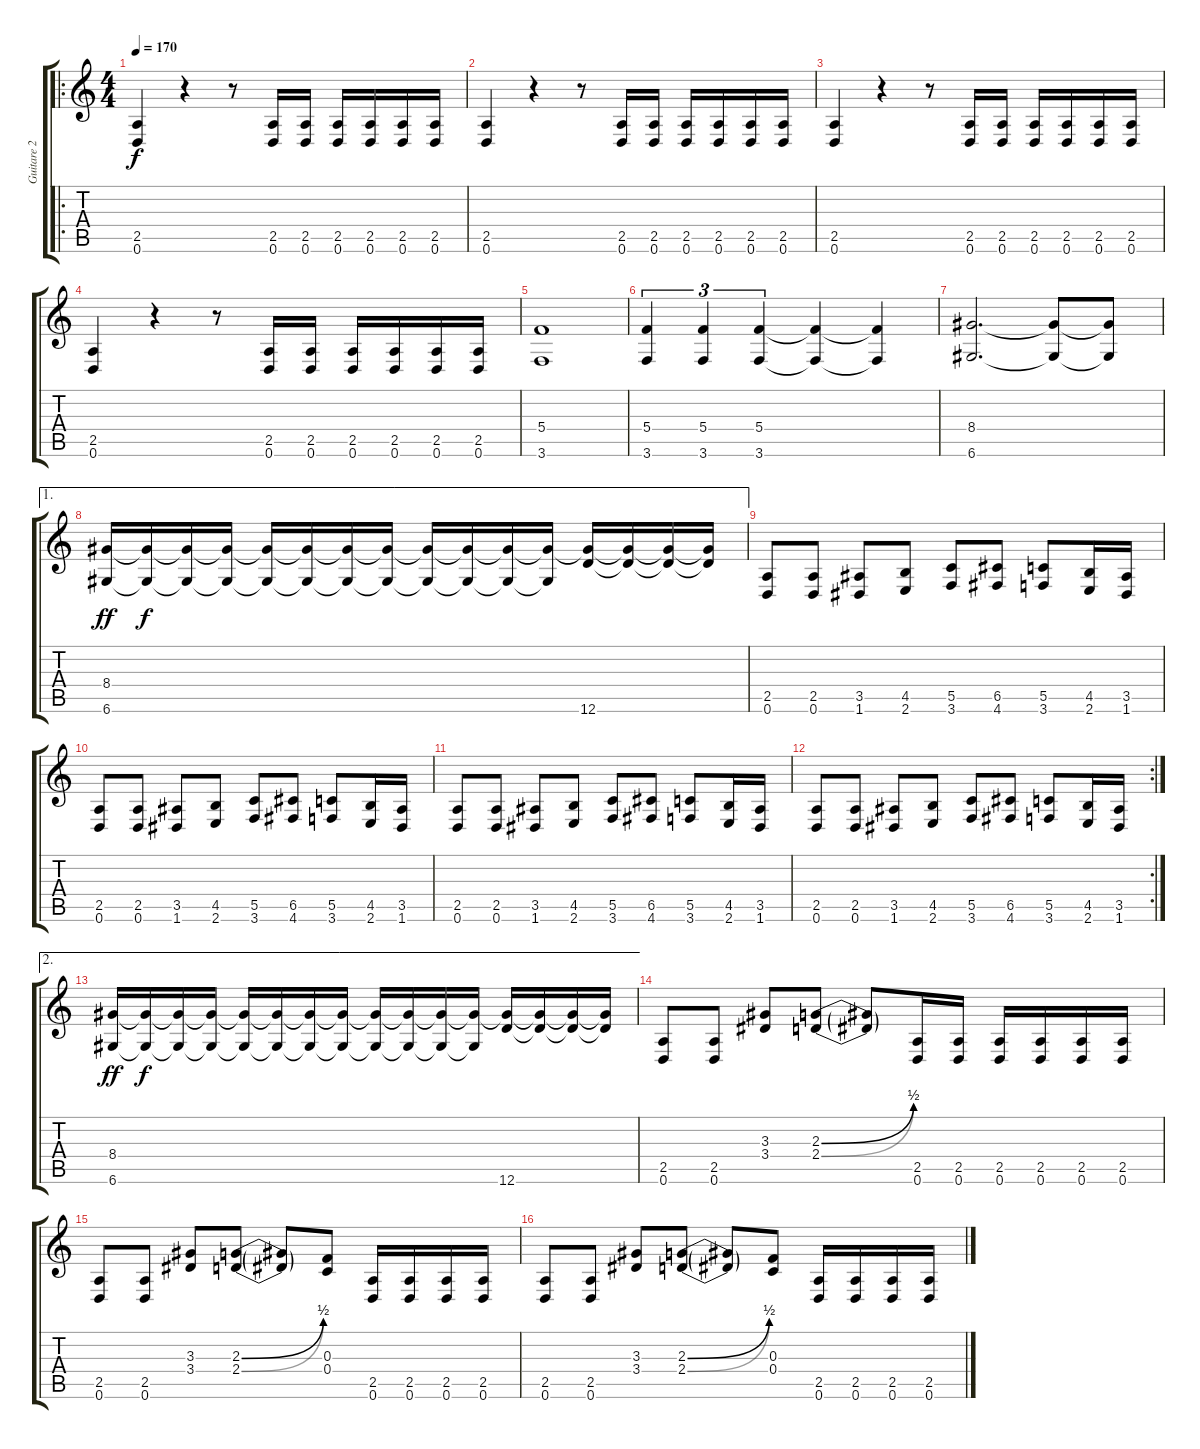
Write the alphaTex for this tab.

\track ("Guitare 2" "Guitare 2") {instrument overdrivenguitar}
\staff {score tabs}
\tuning (D4 A3 F3 C3 G2 D2) {hide}
\ro
\ts (4 4)
\tempo 170
\clef g2
\ks c
(2.5 0.6).4{dy f} r.4 r.8 (2.5 0.6).16 (2.5 0.6).16 (2.5 0.6).16 (2.5 0.6).16 (2.5 0.6).16 (2.5 0.6).16 |
(2.5 0.6).4 r.4 r.8 (2.5 0.6).16 (2.5 0.6).16 (2.5 0.6).16 (2.5 0.6).16 (2.5 0.6).16 (2.5 0.6).16 |
(2.5 0.6).4 r.4 r.8 (2.5 0.6).16 (2.5 0.6).16 (2.5 0.6).16 (2.5 0.6).16 (2.5 0.6).16 (2.5 0.6).16 |
(2.5 0.6).4 r.4 r.8 (2.5 0.6).16 (2.5 0.6).16 (2.5 0.6).16 (2.5 0.6).16 (2.5 0.6).16 (2.5 0.6).16 |
(5.4 3.6).1 |
(5.4 3.6).4{tu (3 2)} (5.4 3.6).4{tu (3 2)} (5.4 3.6).4{tu (3 2)} (5.4{t} 3.6{t}).4 (5.4{t} 3.6{t}).4 |
(8.4 6.6).2{d} (8.4{t} 6.6{t}).8 (8.4{t} 6.6{t}).8 |
\ae 1
(8.4 6.6).16{dy ff} (8.4{t} 6.6{t}).16{dy f volume 9} (8.4{t} 6.6{t}).16{volume 0} (8.4{t} 6.6{t}).16{volume 9} (8.4{t} 6.6{t}).16{volume 0} (8.4{t} 6.6{t}).16{volume 9} (8.4{t} 6.6{t}).16{volume 0} (8.4{t} 6.6{t}).16{volume 0} (8.4{t} 6.6{t}).16{volume 9} (8.4{t} 6.6{t}).16{volume 0} (8.4{t} 6.6{t}).16{volume 9} (8.4{t} 6.6{t}).16{volume 0} (8.4{t} 12.6).16{volume 9} (8.4{t} 12.6{t}).16{volume 0} (8.4{t} 12.6{t}).16{volume 9} (8.4{t} 12.6{t}).16 |
(2.5 0.6).8 (2.5 0.6).8 (3.5 1.6).8 (4.5 2.6).8 (5.5 3.6).8 (6.5 4.6).8 (5.5 3.6).8 (4.5 2.6).16 (3.5 1.6).16 |
(2.5 0.6).8 (2.5 0.6).8 (3.5 1.6).8 (4.5 2.6).8 (5.5 3.6).8 (6.5 4.6).8 (5.5 3.6).8 (4.5 2.6).16 (3.5 1.6).16 |
(2.5 0.6).8 (2.5 0.6).8 (3.5 1.6).8 (4.5 2.6).8 (5.5 3.6).8 (6.5 4.6).8 (5.5 3.6).8 (4.5 2.6).16 (3.5 1.6).16 |
\rc 2
(2.5 0.6).8 (2.5 0.6).8 (3.5 1.6).8 (4.5 2.6).8 (5.5 3.6).8 (6.5 4.6).8 (5.5 3.6).8 (4.5 2.6).16 (3.5 1.6).16 |
\ae 2
(8.4 6.6).16{dy ff} (8.4{t} 6.6{t}).16{dy f volume 9} (8.4{t} 6.6{t}).16{volume 0} (8.4{t} 6.6{t}).16{volume 9} (8.4{t} 6.6{t}).16{volume 0} (8.4{t} 6.6{t}).16{volume 9} (8.4{t} 6.6{t}).16{volume 0} (8.4{t} 6.6{t}).16{volume 0} (8.4{t} 6.6{t}).16{volume 9} (8.4{t} 6.6{t}).16{volume 0} (8.4{t} 6.6{t}).16{volume 9} (8.4{t} 6.6{t}).16{volume 0} (8.4{t} 12.6).16{volume 9} (8.4{t} 12.6{t}).16{volume 0} (8.4{t} 12.6{t}).16{volume 9} (8.4{t} 12.6{t}).16 |
(2.5 0.6).8 (2.5 0.6).8 (3.3 3.4).8 (2.3{be (bend 0 0 60 2)} 2.4{be (bend 0 0 60 2)}).8 (2.3{t} 2.4{t}).8 (2.5 0.6).16 (2.5 0.6).16 (2.5 0.6).16 (2.5 0.6).16 (2.5 0.6).16 (2.5 0.6).16 |
(2.5 0.6).8 (2.5 0.6).8 (3.3 3.4).8 (2.3{be (bend 0 0 60 2)} 2.4{be (bend 0 0 60 2)}).8 (2.3{t} 2.4{t}).8 (0.3 0.4).8 (2.5 0.6).16 (2.5 0.6).16 (2.5 0.6).16 (2.5 0.6).16 |
(2.5 0.6).8 (2.5 0.6).8 (3.3 3.4).8 (2.3{be (bend 0 0 60 2)} 2.4{be (bend 0 0 60 2)}).8 (2.3{t} 2.4{t}).8 (0.3 0.4).8 (2.5 0.6).16 (2.5 0.6).16 (2.5 0.6).16 (2.5 0.6).16
